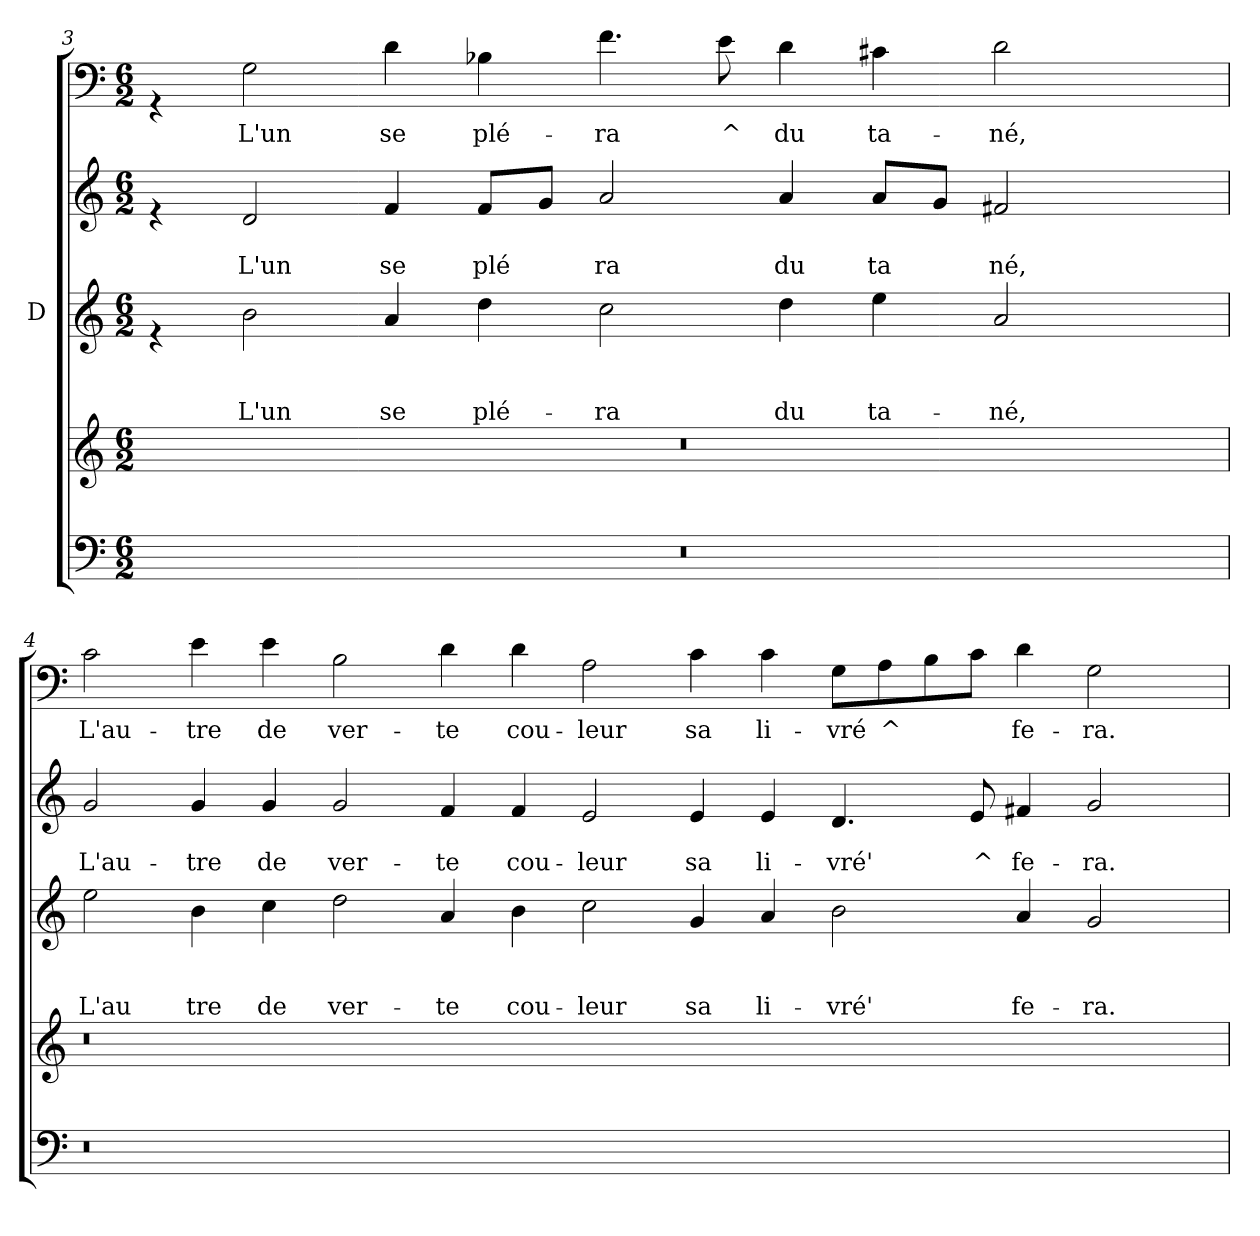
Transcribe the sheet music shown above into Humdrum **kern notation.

**kern	**kern	**kern	**text	**text	**text	**kern	**text	**text	**kern	**text
*part5	*part4	*part3	*part3	*part3	*part3	*part2	*part2	*part2	*part1	*part1
*staff5	*staff4	*staff3	*staff3	*staff3	*staff3	*staff2	*staff2	*staff2	*staff1	*staff1
*	*	*I"D	*	*	*	*	*	*	*	*
!!LO:LB:g=z
*clefF4	*clefG2	*clefG2	*	*	*	*clefG2	*	*	*clefF4	*
*k[]	*k[]	*k[]	*	*	*	*k[]	*	*	*k[]	*
*C:	*C:	*C:	*	*	*	*C:	*	*	*C:	*
*M6/2	*M6/2	*M6/2	*	*	*	*M6/2	*	*	*M6/2	*
=3	=3	=3	=3	=3	=3	=3	=3	=3	=3	=3
0.r	0.r	4re	.	.	.	4re	.	.	4rGG	.
!	!	!	!	!	!LO:LY:b	!	!	!LO:LY:b	!	!LO:LY:b
.	.	2b\	.	.	L'un	2d/	.	L'un	2G\	L'un
!	!	!	!	!	!LO:LY:b	!	!	!LO:LY:b	!	!LO:LY:b
.	.	4a/	.	.	se	4f/	.	se	4d\	se
!	!	!	!	!	!LO:LY:b	!	!	!LO:LY:b	!	!LO:LY:b
.	.	4dd\	.	.	plé-	8f/L	.	plé	4B-X\	plé-
.	.	.	.	.	.	8g/J	.	.	.	.
!	!	!	!	!	!LO:LY:b	!	!	!LO:LY:b	!	!LO:LY:b
.	.	2cc\	.	.	-ra	2a/	.	ra	4.f\	-ra
!	!	!	!	!	!	!	!	!	!	!LO:LY:b
.	.	.	.	.	.	.	.	.	8e\	^
!	!	!	!	!	!LO:LY:b	!	!	!LO:LY:b	!	!LO:LY:b
.	.	4dd\	.	.	du	4a/	.	du	4d\	du
!	!	!	!	!	!LO:LY:b	!	!	!LO:LY:b	!	!LO:LY:b
.	.	4ee\	.	.	ta-	8a/L	.	ta	4c#X\	ta-
.	.	.	.	.	.	8g/J	.	.	.	.
!	!	!	!	!	!LO:LY:b	!	!	!LO:LY:b	!	!LO:LY:b
.	.	2a/	.	.	-né,	2f#X/	.	né,	2d\	-né,
.	.	4ryy	.	.	.	4ryy	.	.	4ryy	.
!!LO:LB:g=z
=4	=4	=4	=4	=4	=4	=4	=4	=4	=4	=4
!	!	!	!	!	!LO:LY:b	!	!	!LO:LY:b	!	!LO:LY:b
0.r	0.r	2ee\	.	.	L'au	2g/	.	L'au-	2c\	L'au-
!	!	!	!	!	!LO:LY:b	!	!	!LO:LY:b	!	!LO:LY:b
.	.	4b\	.	.	tre	4g/	.	-tre	4e\	-tre
!	!	!	!	!	!LO:LY:b	!	!	!LO:LY:b	!	!LO:LY:b
.	.	4cc\	.	.	de	4g/	.	de	4e\	de
!	!	!	!	!	!LO:LY:b	!	!	!LO:LY:b	!	!LO:LY:b
.	.	2dd\	.	.	ver-	2g/	.	ver-	2B\	ver-
!	!	!	!	!	!LO:LY:b	!	!	!LO:LY:b	!	!LO:LY:b
.	.	4a/	.	.	-te	4f/	.	-te	4d\	-te
!	!	!	!	!	!LO:LY:b	!	!	!LO:LY:b	!	!LO:LY:b
.	.	4b\	.	.	cou-	4f/	.	cou-	4d\	cou-
!	!	!	!	!	!LO:LY:b	!	!	!LO:LY:b	!	!LO:LY:b
.	.	2cc\	.	.	-leur	2e/	.	-leur	2A\	-leur
!	!	!	!	!	!LO:LY:b	!	!	!LO:LY:b	!	!LO:LY:b
.	.	4g/	.	.	sa	4e/	.	sa	4c\	sa
!	!	!	!	!	!LO:LY:b	!	!	!LO:LY:b	!	!LO:LY:b
.	.	4a/	.	.	li-	4e/	.	li-	4c\	li-
!	!	!	!	!	!LO:LY:b	!	!	!LO:LY:b	!	!LO:LY:b
1ryy	1ryy	2b\	.	.	-vré'	4.d/	.	-vré'	8G\L	-vré
!	!	!	!	!	!	!	!	!	!	!LO:LY:b
.	.	.	.	.	.	.	.	.	8A\	^
.	.	.	.	.	.	.	.	.	8B\	.
!	!	!	!	!	!	!	!	!LO:LY:b	!	!
.	.	.	.	.	.	8e/	.	^	8c\J	.
!	!	!	!	!	!LO:LY:b	!	!	!LO:LY:b	!	!LO:LY:b
.	.	4a/	.	.	fe-	4f#X/	.	fe-	4d\	fe-
!	!	!	!	!	!LO:LY:b	!	!	!LO:LY:b	!	!LO:LY:b
.	.	2g/	.	.	-ra.	2g/	.	-ra.	2G\	-ra.
4ryy	4ryy	.	.	.	.	.	.	.	.	.
=	=	=	=	=	=	=	=	=	=	=
*-	*-	*-	*-	*-	*-	*-	*-	*-	*-	*-
